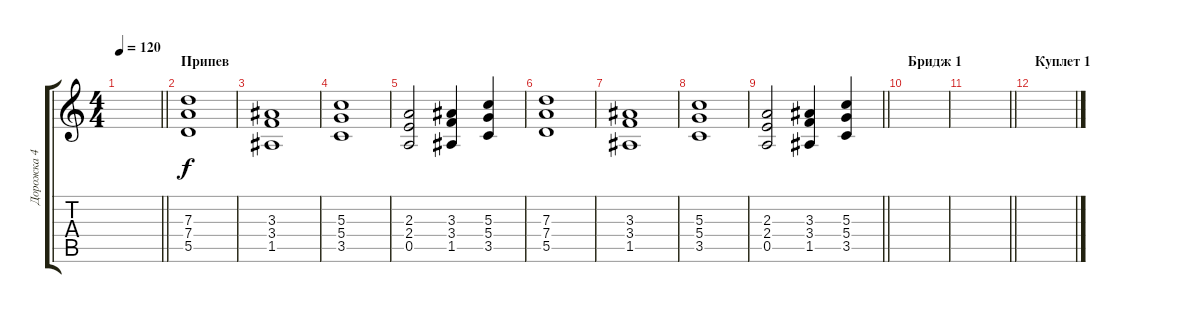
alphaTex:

\track ("Дорожка 4" "Дорожка 4") {instrument distortionguitar}
\staff {score tabs}
\tuning (E4 B3 G3 D3 A2 E2) {hide}
\ts (4 4)
\tempo 120
\clef g2
\barLineRight lightlight
\ks c
|
\section ("" "Припев")
(7.3 7.4 5.5).1 |
(3.3 3.4 1.5).1 |
(5.3 5.4 3.5).1 |
(2.3 2.4 0.5).2 (3.3 3.4 1.5).4 (5.3 5.4 3.5).4 |
(7.3 7.4 5.5).1 |
(3.3 3.4 1.5).1 |
(5.3 5.4 3.5).1 |
\barLineRight lightlight
(2.3 2.4 0.5).2 (3.3 3.4 1.5).4 (5.3 5.4 3.5).4 |
\section ("" "Бридж 1")
|
\barLineRight lightlight
|
\section ("" "Куплет 1")
